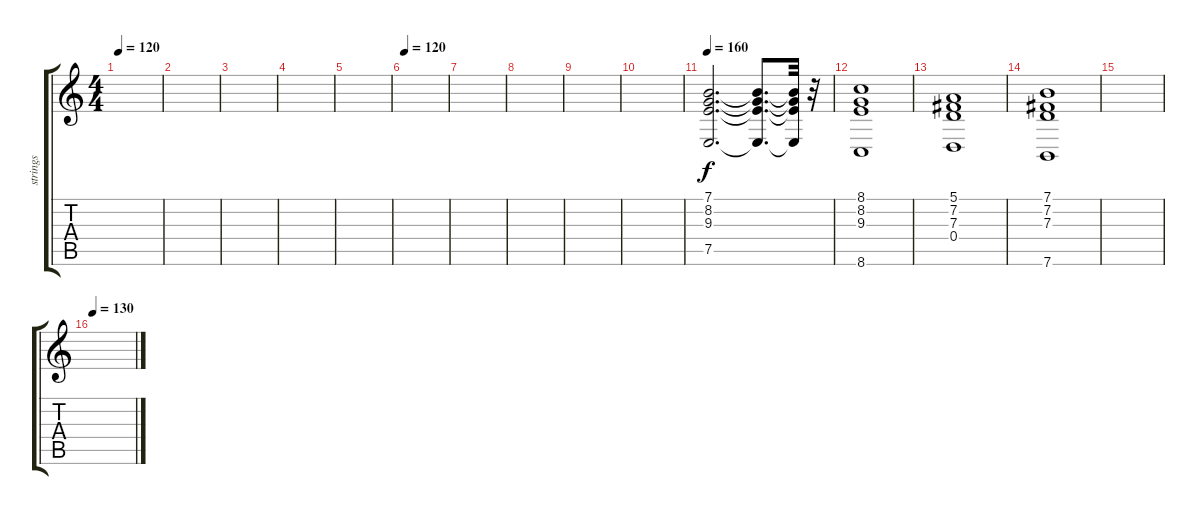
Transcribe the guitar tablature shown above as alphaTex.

\track ("strings" "strings") {instrument stringensemble1}
\staff {score tabs}
\tuning (E4 B3 G3 D3 A2 E2) {hide}
\ts (4 4)
\tempo 120
\clef g2
\ks c
|
|
|
|
|
\tempo 120
|
|
|
|
|
\tempo 160
(7.1 8.2 9.3 7.5).2{d} (7.1{t} 8.2{t} 9.3{t} 7.5{t}).8{d} (7.1{t} 8.2{t} 9.3{t} 7.5{t}).32 r.32 |
(8.1 8.2 9.3 8.6).1 |
(5.1 7.2 7.3 0.4).1 |
(7.1 7.2 7.3 7.6).1 |
|
\tempo 130
